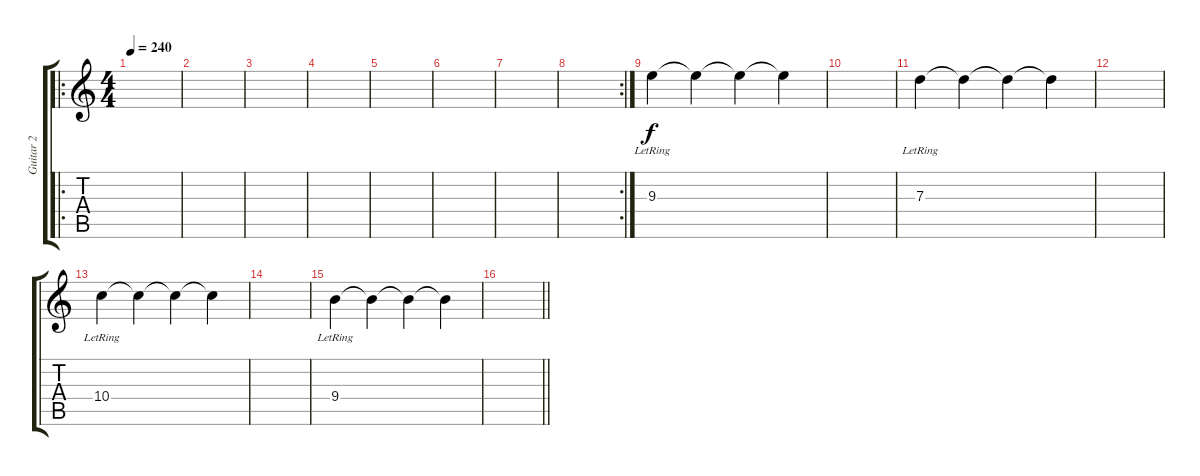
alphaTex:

\track ("Guitar 2" "Guitar 2") {instrument distortionguitar}
\staff {score tabs}
\tuning (E4 B3 G3 D3 A2 E2) {hide}
\ro
\ts (4 4)
\tempo 240
\clef g2
\ks c
|
|
|
|
|
|
|
\rc 2
|
9.3{lr}.4 9.3{t}.4 9.3{t}.4 9.3{t}.4 |
|
7.3{lr}.4 7.3{t}.4 7.3{t}.4 7.3{t}.4 |
|
10.4{lr}.4 10.4{t}.4 10.4{t}.4 10.4{t}.4 |
|
9.4{lr}.4 9.4{t}.4 9.4{t}.4 9.4{t}.4 |
\barLineRight lightlight
